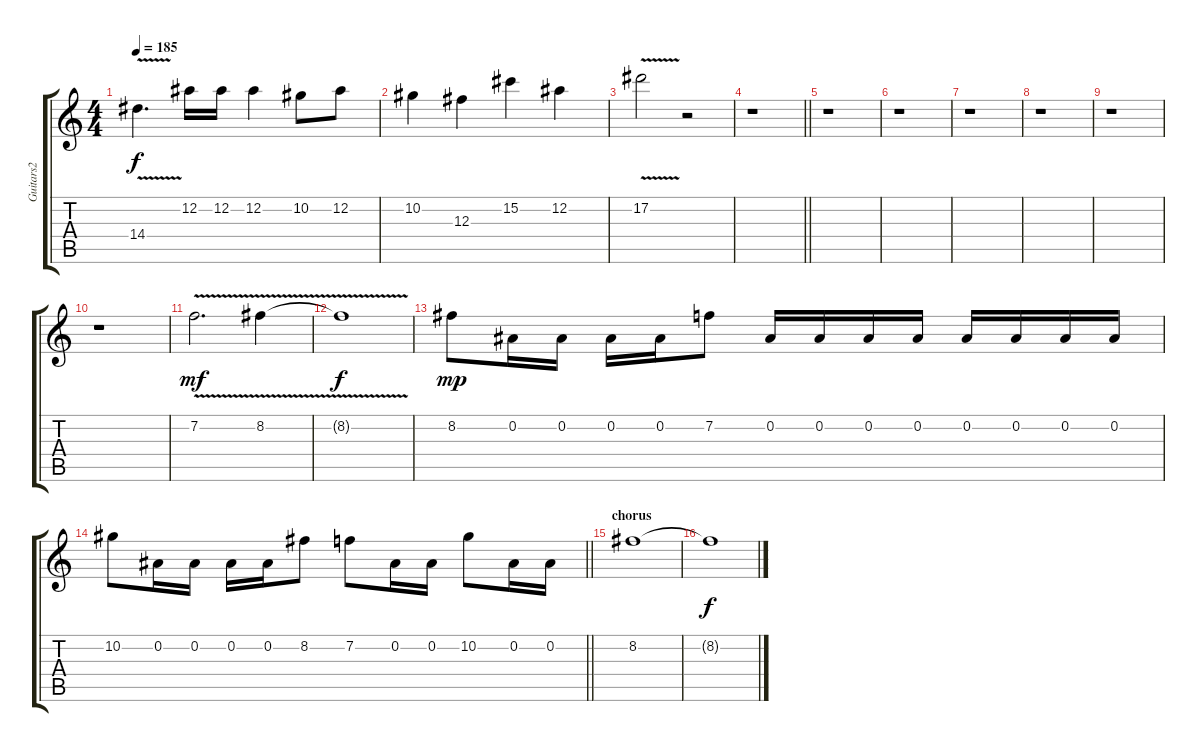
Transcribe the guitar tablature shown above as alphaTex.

\track ("Guitars2" "Guitars2") {instrument distortionguitar}
\staff {score tabs}
\tuning (Eb4 Bb3 Gb3 Db3 Ab2 Eb2) {hide}
\ts (4 4)
\tempo 185
\clef g2
\ks c
14.4{v}.4{d dy f} 12.2.16 12.2.16 12.2.4 10.2.8 12.2.8 |
10.2.4 12.3.4 15.2.4 12.2.4 |
17.2{v}.2 r.2 |
\barLineRight lightlight
r.1 |
\section ("" "")
r.1 |
r.1 |
r.1 |
r.1 |
r.1 |
r.1 |
7.2{v}.2{d dy mf} 8.2{v}.4 |
8.2{t}.1{dy f} |
8.2.8{dy mp} 0.2.16 0.2.16 0.2.16 0.2.16 7.2.8 0.2.16 0.2.16 0.2.16 0.2.16 0.2.16 0.2.16 0.2.16 0.2.16 |
\barLineRight lightlight
10.2.8 0.2.16 0.2.16 0.2.16 0.2.16 8.2.8 7.2.8 0.2.16 0.2.16 10.2.8 0.2.16 0.2.16 |
\section ("" "chorus")
8.2.1{volume 0} |
8.2{t}.1{dy f}
